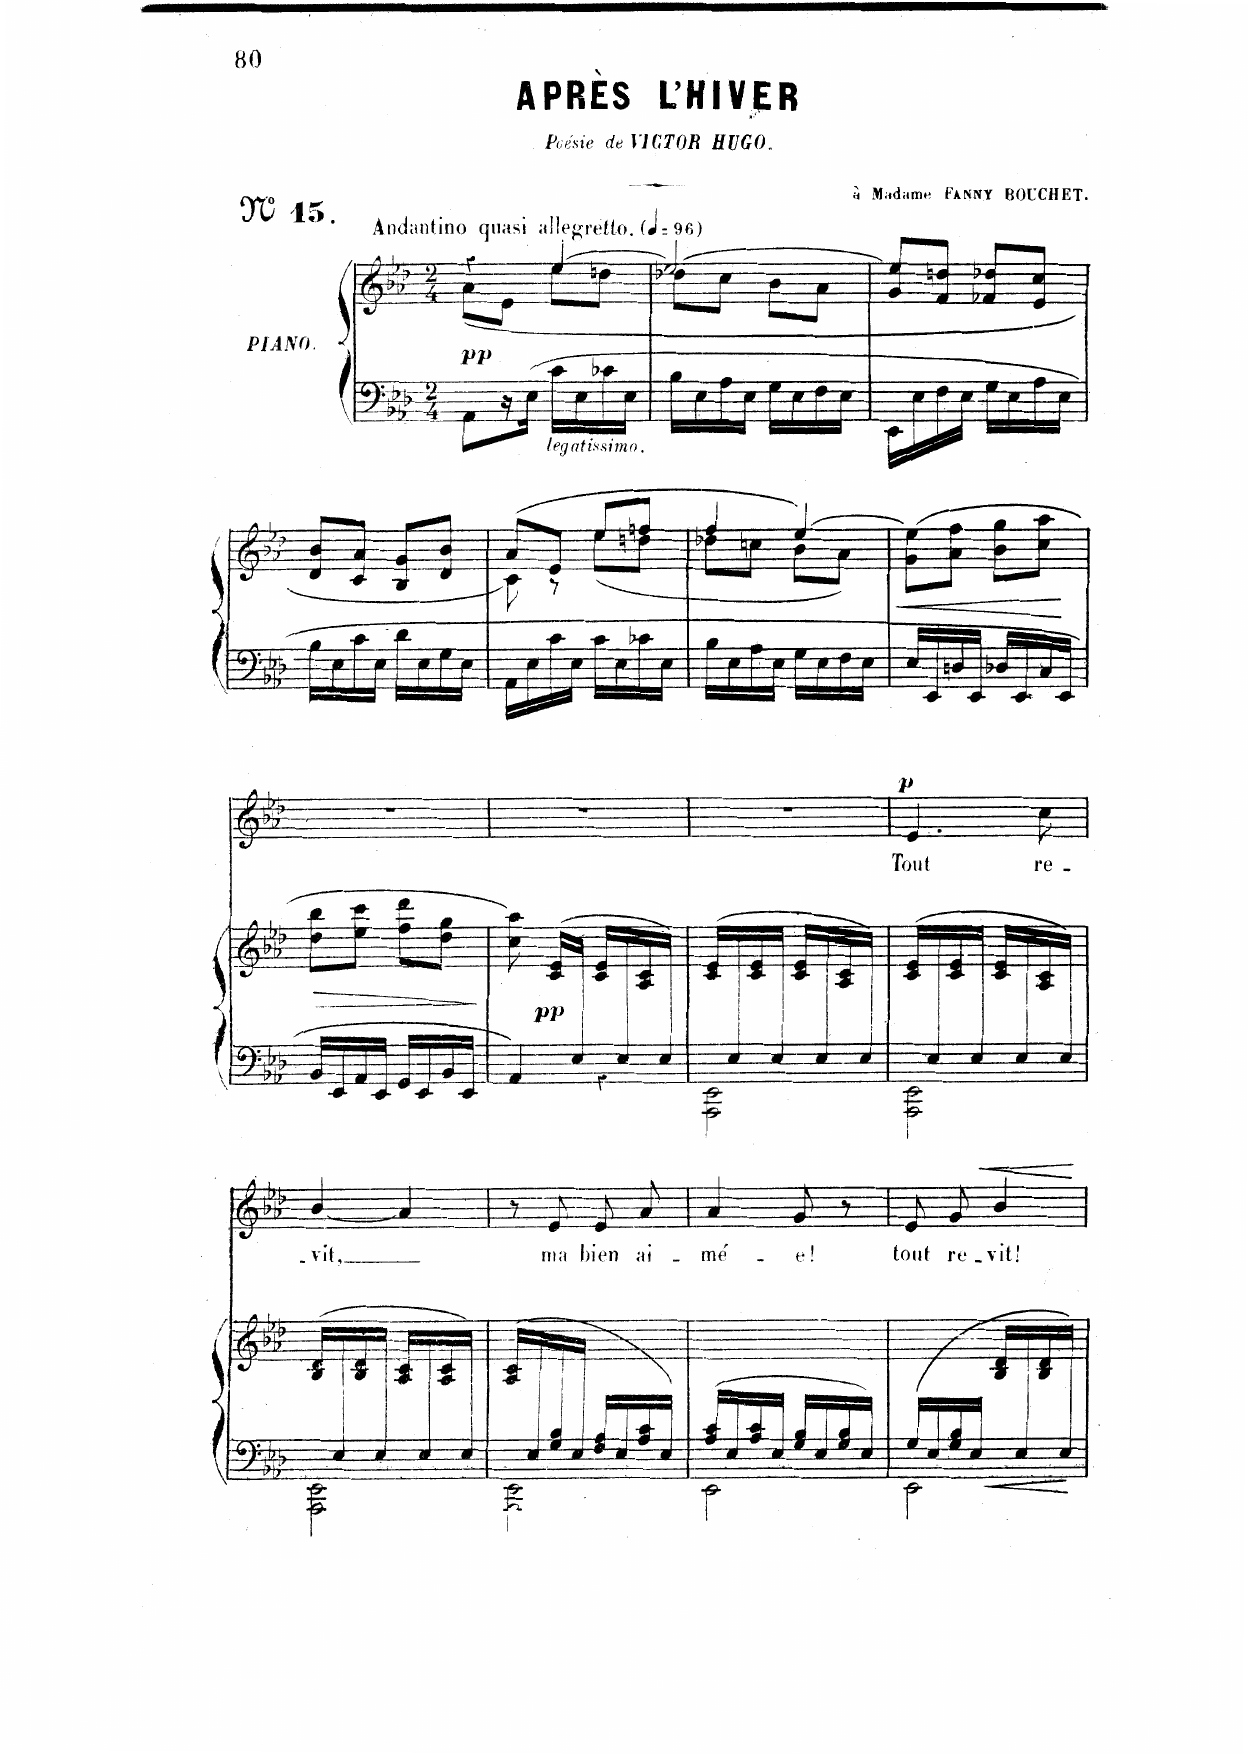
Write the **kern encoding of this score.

**kern	**kern	**dynam	**kern	**text	**dynam
*part2	*part2	*part2	*part1	*part1	*part1
*staff3	*staff2	*staff2/3	*staff1	*staff1	*staff1
*I"Piano	*	*	*I"Chant Voice	*	*
*I'Pno	*	*	*	*	*
*clefF4	*clefG2	*	*clefG2	*	*
*k[b-e-a-d-]	*k[b-e-a-d-]	*	*k[b-e-a-d-]	*	*
*M2/4	*M2/4	*	*M2/4	*	*
*MM96	*MM96	*	*MM96	*	*
=1	=1	=1	=1	=1	=1
*	*^	*	*	*	*
!	!	!	!	!LO:TX:a:B:t=Andantino quasi allegretto	!	!
!	!	!	!LO:DY:b	!	!	!
8AA-\L	4r	(8a-\L	pp	2r	.	.
16r	.	8e-\J	.	.	.	.
16E-\JJ	.	.	.	.	.	.
!LO:TX:b:i:t=legatissimo	!	!	!	!	!	!
16c\LL	[4ee-/	8ee-\L	.	.	.	.
16E-\	.	.	.	.	.	.
16c-X\	.	8ddn\J	.	.	.	.
16E-\JJ	.	.	.	.	.	.
=2	=2	=2	=2	=2	=2	=2
16B-\LL	2ee-/_	8dd-X\L	.	2r	.	.
16E-\	.	.	.	.	.	.
16A-\	.	8cc\J	.	.	.	.
16E-\JJ	.	.	.	.	.	.
16G\LL	.	8b-\L	.	.	.	.
16E-\	.	.	.	.	.	.
16F\	.	8a-\J	.	.	.	.
16E-\JJ	.	.	.	.	.	.
*	*v	*v	*	*	*	*
=3	=3	=3	=3	=3	=3
16EE-\LL	8g/ 8ee-/]L	.	2r	.	.
16E-\	.	.	.	.	.
16F\	8f/ 8ddn/J	.	.	.	.
16E-\JJ	.	.	.	.	.
16G\LL	8f-X/ 8dd-X/L	.	.	.	.
16E-\	.	.	.	.	.
16A-\	8e-/ 8cc/J	.	.	.	.
16E-\JJ	.	.	.	.	.
=4	=4	=4	=4	=4	=4
16B-\LL	8d-/ 8b-/L	.	2r	.	.
16E-\	.	.	.	.	.
16c\	8c/ 8a-/J	.	.	.	.
16E-\JJ	.	.	.	.	.
16d-\LL	8B-/ 8g/L	.	.	.	.
16E-\	.	.	.	.	.
16G\	8d-/ 8b-/J	.	.	.	.
16E-\JJ	.	.	.	.	.
=5	=5	=5	=5	=5	=5
*	*^	*	*	*	*
16AA-\LL	(8a-/L	8c\)	.	2r	.	.
16E-\	.	.	.	.	.	.
16c\	8e-/J	8r	.	.	.	.
16E-\JJ	.	.	.	.	.	.
16c\LL	8ee-/L	(8ee-\L	.	.	.	.
16E-\	.	.	.	.	.	.
16c-X\	8ffn/J	8ddn\J	.	.	.	.
16E-\JJ	.	.	.	.	.	.
=6	=6	=6	=6	=6	=6	=6
16B-\LL	4ff/	8dd-X\L	.	2r	.	.
16E-\	.	.	.	.	.	.
16A-\	.	8ccn\J	.	.	.	.
16E-\JJ	.	.	.	.	.	.
16G\LL	[4ee-/)	8b-\L	.	.	.	.
16E-\	.	.	.	.	.	.
16F\	.	8a-\J)	.	.	.	.
16E-\JJ	.	.	.	.	.	.
*	*v	*v	*	*	*	*
=7	=7	=7	=7	=7	=7
!	!	!LO:HP:b	!	!	!
16E-/LL	(8g\ 8ee-\]L	<	2r	.	.
16EE-/	.	.	.	.	.
16Dn/	8a-\ 8ff\J	.	.	.	.
16EE-/JJ	.	.	.	.	.
16D-X/LL	8b-\ 8gg\L	.	.	.	.
16EE-/	.	.	.	.	.
16C/	8cc\ 8aa-\J	.	.	.	.
16EE-/JJ	.	.	.	.	.
.	.	[	.	.	.
=8	=8	=8	=8	=8	=8
!	!	!LO:HP:b	!	!	!
16BB-/LL	8dd-\ 8bb-\L	>	2r	.	.
16EE-/	.	.	.	.	.
16AA-/	8ee-\ 8ccc\J	.	.	.	.
16EE-/JJ	.	.	.	.	.
16GG/LL	8ff\ 8ddd-\L	.	.	.	.
16EE-/	.	.	.	.	.
16BB-/	8dd-\ 8gg\J	.	.	.	.
16EE-/JJ	.	.	.	.	.
.	.	]	.	.	.
=9	=9	=9	=9	=9	=9
*^	*	*	*	*	*
8.ryy	4AA-/	8cc\ 8aa-\)	.	2r	.	.
!	!	!	!LO:DY:b	!	!	!
.	.	(16c/ 16e-/LL	pp	.	.	.
16E-/JJ	.	16ryy	.	.	.	.
16ryy	4r	16c/ 16e-/LL	.	.	.	.
16E-/	.	16ryy	.	.	.	.
16ryy	.	16A-/ 16c/	.	.	.	.
16E-/JJ)	.	16ryy	.	.	.	.
=10	=10	=10	=10	=10	=10	=10
16ryy	2AAA-\ 2EE-\	(16c/ 16e-/LL	.	2r	.	.
16E-/	.	16ryy	.	.	.	.
16ryy	.	16c/ 16e-/	.	.	.	.
16E-/JJ	.	16ryy	.	.	.	.
16ryy	.	16c/ 16e-/LL	.	.	.	.
16E-/	.	16ryy	.	.	.	.
16ryy	.	16A-/ 16c/	.	.	.	.
16E-/JJ)	.	16ryy	.	.	.	.
=11	=11	=11	=11	=11	=11	=11
!	!	!	!	!	!	!LO:DY:a
16ryy	2AAA-\ 2EE-\	(16c/ 16e-/LL	.	4.e-/	Tout	p
16E-/	.	16ryy	.	.	.	.
16ryy	.	16c/ 16e-/	.	.	.	.
16E-/JJ	.	16ryy	.	.	.	.
16ryy	.	16c/ 16e-/LL	.	.	.	.
16E-/	.	16ryy	.	.	.	.
16ryy	.	16A-/ 16c/	.	8cc\	re-	.
16E-/JJ)	.	16ryy	.	.	.	.
=12	=12	=12	=12	=12	=12	=12
16ryy	2AAA-\ 2EE-\	(16B-/ 16d-/LL	.	(4b-/	-- vit,	.
16E-/	.	16ryy	.	.	.	.
16ryy	.	16B-/ 16d-/	.	.	.	.
16E-/JJ	.	16ryy	.	.	.	.
16ryy	.	16A-/ 16c/LL	.	4a-/)	.	.
16E-/	.	16ryy	.	.	.	.
16ryy	.	16A-/ 16c/	.	.	.	.
16E-/JJ)	.	16ryy	.	.	.	.
=13	=13	=13	=13	=13	=13	=13
16ryy	2AAA-\ 2EE-\	(16A-/ 16c/LL	.	8r	.	.
16E-/	.	4..ryy	.	.	.	.
16G/ 16B-/	.	.	.	8e-/	ma	.
16E-/JJ	.	.	.	.	.	.
16F/ 16A-/LL	.	.	.	8e-/L	bien	.
16E-/	.	.	.	.	.	.
16A-/ 16c/	.	.	.	8a-/J	ai-	.
16E-/JJ)	.	.	.	.	.	.
=14	=14	=14	=14	=14	=14	=14
16A-/ 16c/LL	2EE-\	2ryy	.	4a-/	-mé-	.
16E-/	.	.	.	.	.	.
16A-/ 16c/	.	.	.	.	.	.
16E-/JJ	.	.	.	.	.	.
16G/ 16B-/LL	.	.	.	8g/	-e!	.
16E-/	.	.	.	.	.	.
16G/ 16B-/	.	.	.	8r	.	.
16E-/JJ	.	.	.	.	.	.
=15	=15	=15	=15	=15	=15	=15
16G/LL	2EE-\	4ryy	.	8e-/L	tout	.
16E-/	.	.	.	.	.	.
16G/ 16B-/	.	.	.	8g/J	re-	.
16E-/JJ	.	.	.	.	.	.
16ryy	.	16B-/ 16d-/LL	.	4b-/	-vit!	.
16E-/	.	16ryy	.	.	.	.
16ryy	.	16B-/ 16d-/	.	.	.	.
16E-/JJ	.	16ryy	.	.	.	.
*v	*v	*	*	*	*	*
=	=	=	=	=	=
*-	*-	*-	*-	*-	*-
